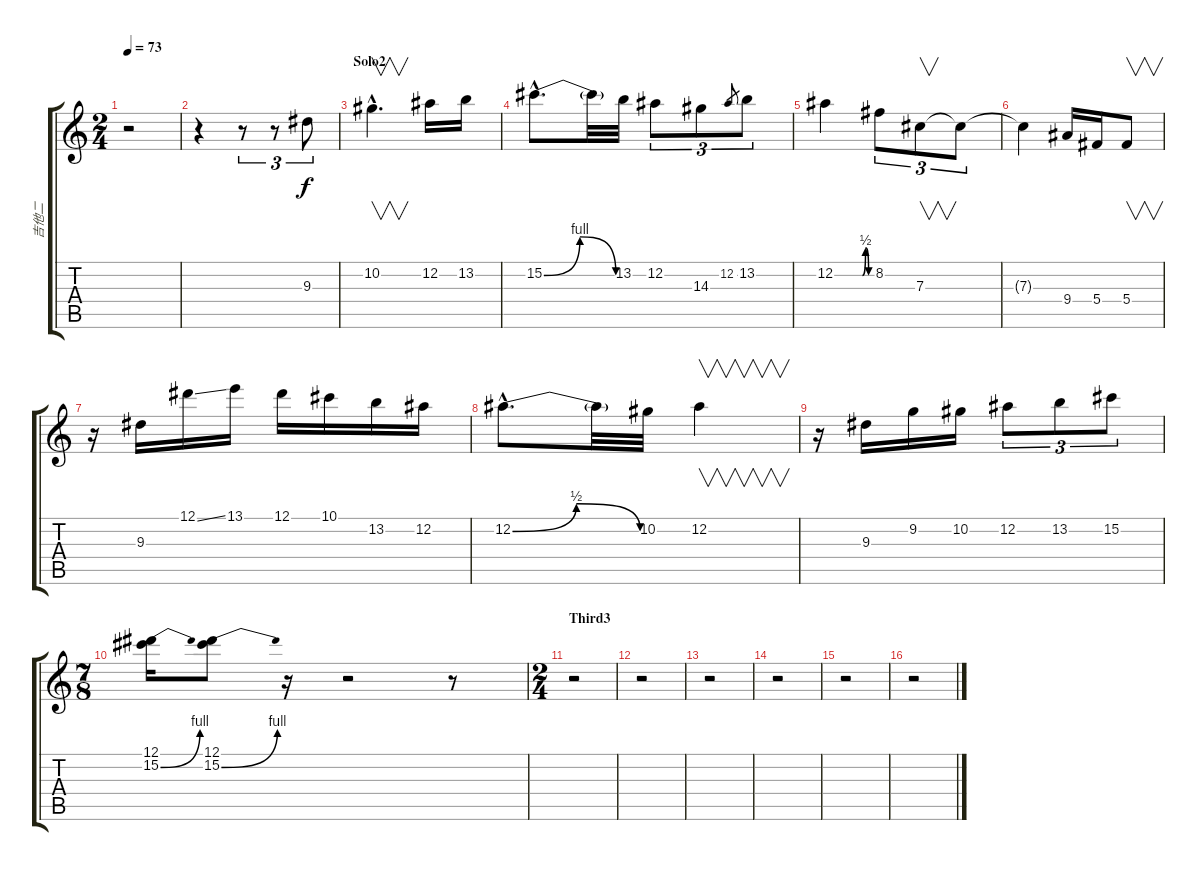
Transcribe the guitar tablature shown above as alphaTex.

\track ("吉他二" "吉他二") {instrument overdrivenguitar}
\staff {score tabs}
\tuning (Eb4 Bb3 Gb3 Db3 Ab2 Eb2) {hide}
\ts (2 4)
\tempo 73
\clef g2
\ks c
r.2{dy f} |
r.4 r.8{tu (3 2)} r.8{tu (3 2)} 9.3.8{tu (3 2) volume 16} |
\section ("" "Solo2")
10.2{hac}.4{v d} 12.2.16 13.2.16 |
15.2{be (bendrelease 0 0 15 4 53 4 60 0) hac}.8{d} 15.2{t}.32 13.2.32 12.2.8{tu (3 2)} 14.3.8{tu (3 2)} 12.2.8{gr} 13.2.8{tu (3 2)} |
12.2{be (custom 0 0 15 0 30 0 45 0 50 2 55 0 60 0)}.4 8.2.8{tu (3 2)} 7.3.8{v tu (3 2)} 7.3{t}.8{tu (3 2)} |
7.3{t}.4 9.4.16 5.4.16 5.4.8{v} |
r.16 9.3.16 12.1{ss}.16 13.1.16 12.1.16 10.1.16 13.2.16 12.2.16 |
12.2{be (bendrelease 0 0 19 2 50 2 60 0) hac}.8{d} 12.2{t}.32 10.2.32 12.2.4{v} |
r.16 9.3.16 9.2.16 10.2.16 12.2.8{tu (3 2)} 13.2.8{tu (3 2)} 15.2.8{tu (3 2)} |
\ts (7 8)
(12.1 15.2{be (bend 0 0 60 4)}).16 (12.1 15.2{be (bend 0 0 60 4)}).8 r.16 r.2 r.8 |
\ts (2 4)
\section ("" "Third3")
r.2 |
r.2 |
r.2 |
r.2 |
r.2 |
r.2
